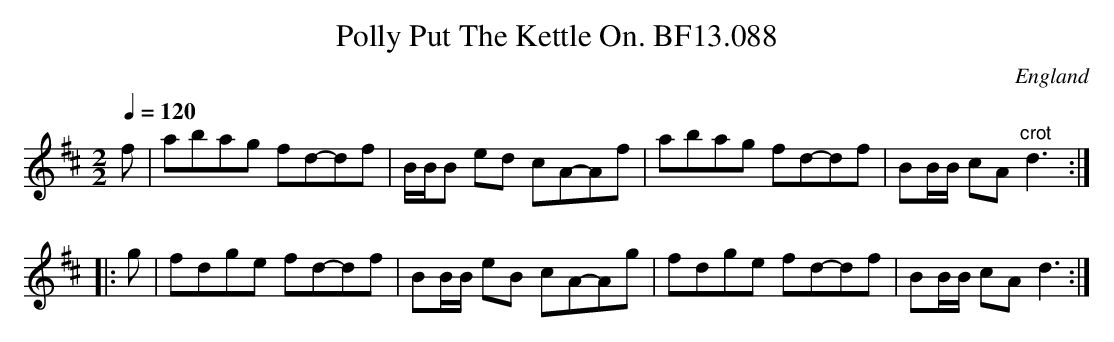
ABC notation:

X:1
T:Polly Put The Kettle On. BF13.088
L:1/8
M:2/2
O:England
Q:1/4=120
K:D major
f|abag fd-df|B/2B/2B ed cA-Af|abag fd-df|BB/2B/2 cA"^crot"d3:|!
|:g|fdge fd-df|BB/2B/2 eB cA-Ag|fdge fd-df|BB/2B/2 cAd3:|
